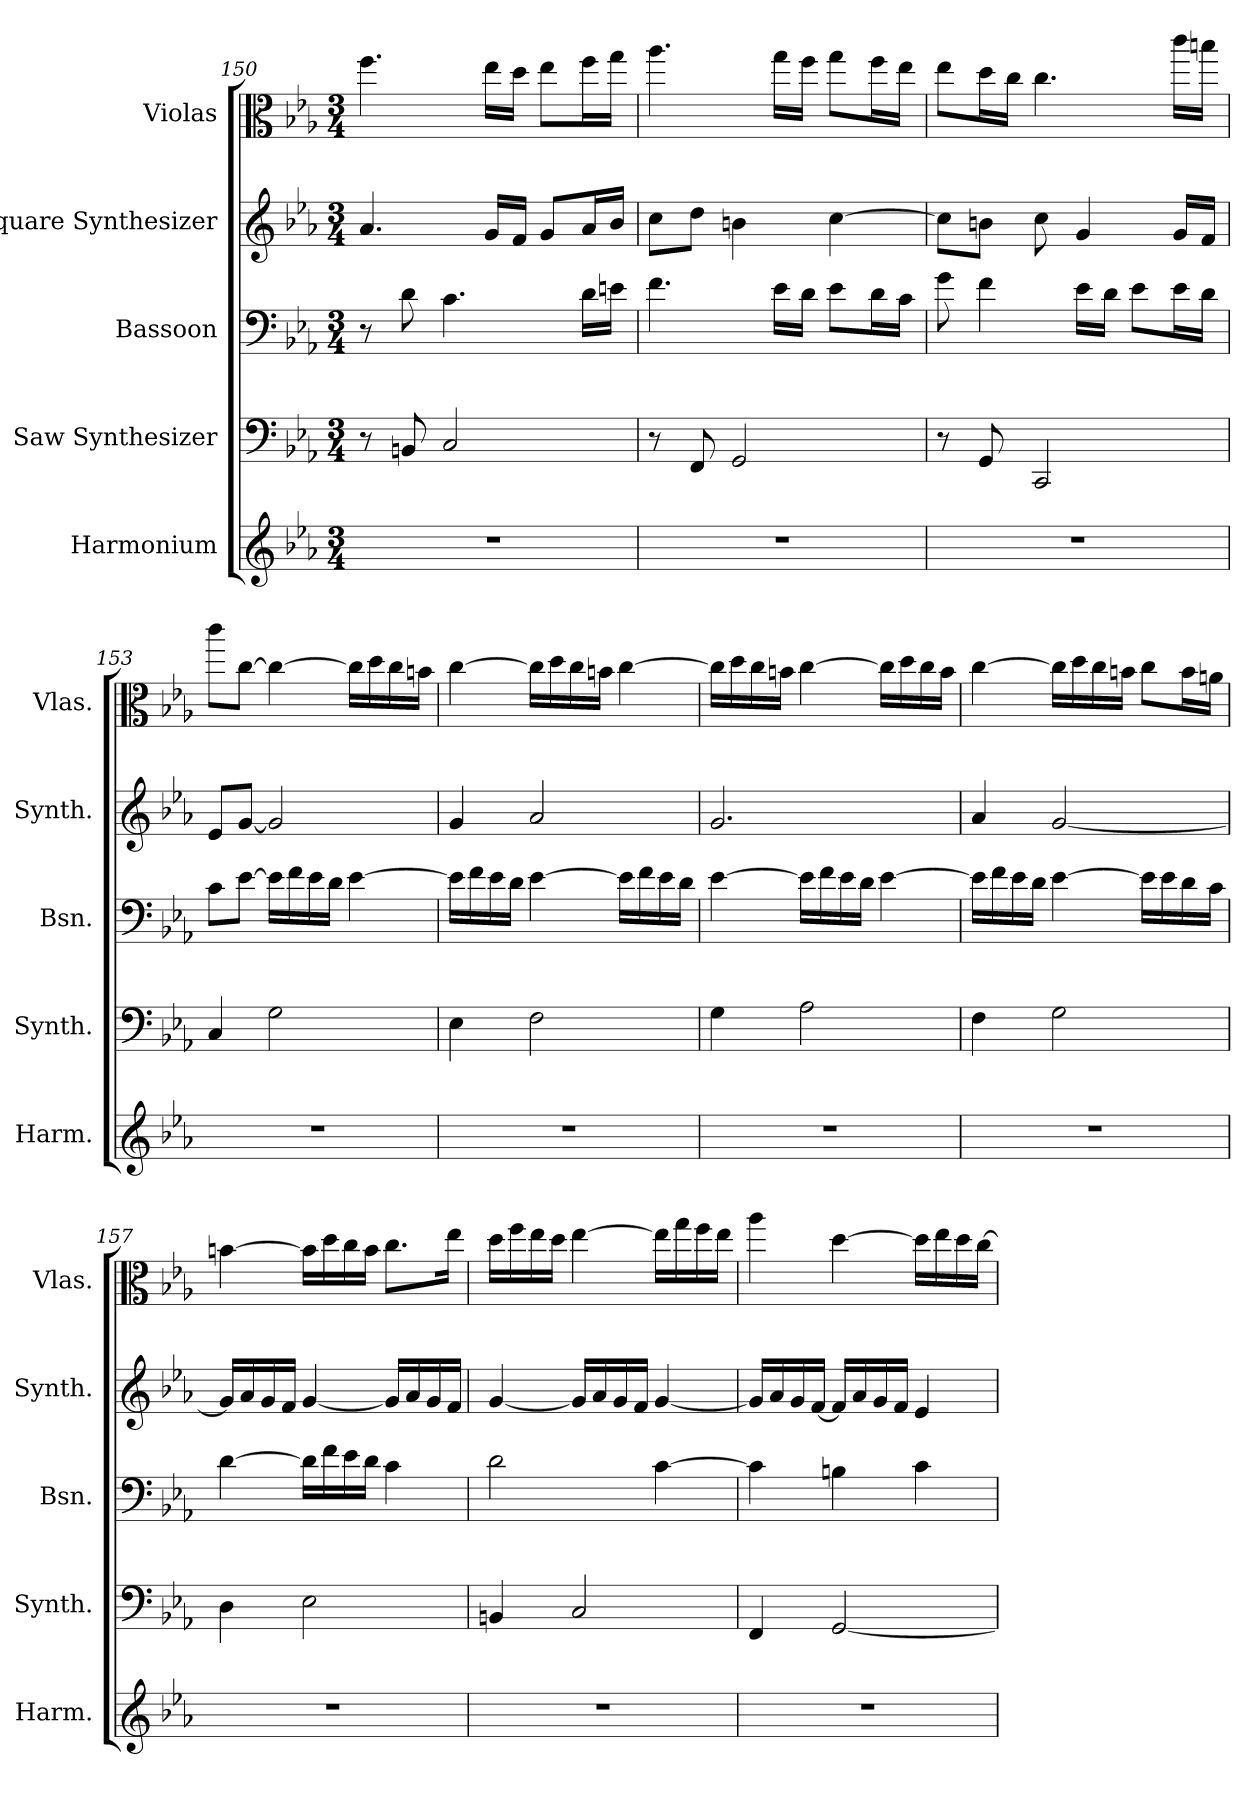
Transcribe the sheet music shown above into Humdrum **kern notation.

**kern	**kern	**kern	**kern	**kern
*part5	*part4	*part3	*part2	*part1
*staff5	*staff4	*staff3	*staff2	*staff1
*I"Harmonium	*I"Saw Synthesizer	*I"Bassoon	*I"Square Synthesizer	*I"Violas
*I'Harm.	*I'Synth.	*I'Bsn.	*I'Synth.	*I'Vlas.
*clefG2	*clefF4	*clefF4	*clefG2	*clefC3
*k[b-e-a-]	*k[b-e-a-]	*k[b-e-a-]	*k[b-e-a-]	*k[b-e-a-]
*M3/4	*M3/4	*M3/4	*M3/4	*M3/4
=150	=150	=150	=150	=150
2.r	8r	8r	4.a-/	4.ff\
.	8BBn/	8d\	.	.
.	2C/	4.c\	.	.
.	.	.	16g/LL	16ee-\LL
.	.	.	16f/JJ	16dd\JJ
.	.	.	8g/L	8ee-\L
.	.	16d\LL	16a-/L	16ff\L
.	.	16en\JJ	16b-/JJ	16gg\JJ
=151	=151	=151	=151	=151
2.r	8r	4.f\	8cc\L	4.aa-\
.	8FF/	.	8dd\J	.
.	2GG/	.	4bn\	.
.	.	16e-\LL	.	16gg\LL
.	.	16d\JJ	.	16ff\JJ
.	.	8e-\L	[4cc\	8gg\L
.	.	16d\L	.	16ff\L
.	.	16c\JJ	.	16ee-\JJ
!!LO:PB:g=z
=152	=152	=152	=152	=152
2.r	8r	8g\	8cc\L]	8ee-\L
.	8GG/	4f\	8bn\J	16dd\L
.	.	.	.	16cc\JJ
.	2CC/	.	8cc\	4.cc\
.	.	16e-\LL	4g/	.
.	.	16d\JJ	.	.
.	.	8e-\L	.	.
.	.	16e-\L	16g/LL	16ccc\LL
.	.	16d\JJ	16f/JJ	16bbn\JJ
=153	=153	=153	=153	=153
2.r	4C/	8c\L	8e-/L	8ccc\L
.	.	[8e-\J	[8g/J	[8cc\J
.	2G\	16e-\LL]	2g/]	4cc\_
.	.	16f\	.	.
.	.	16e-\	.	.
.	.	16d\JJ	.	.
.	.	[4e-\	.	16cc\LL]
.	.	.	.	16dd\
.	.	.	.	16cc\
.	.	.	.	16bn\JJ
!!LO:LB:g=z
=154	=154	=154	=154	=154
2.r	4E-\	16e-\LL]	4g/	[4cc\
.	.	16f\	.	.
.	.	16e-\	.	.
.	.	16d\JJ	.	.
.	2F\	[4e-\	2a-/	16cc\LL]
.	.	.	.	16dd\
.	.	.	.	16cc\
.	.	.	.	16bn\JJ
.	.	16e-\LL]	.	[4cc\
.	.	16f\	.	.
.	.	16e-\	.	.
.	.	16d\JJ	.	.
=155	=155	=155	=155	=155
2.r	4G\	[4e-\	2.g/	16cc\LL]
.	.	.	.	16dd\
.	.	.	.	16cc\
.	.	.	.	16bn\JJ
.	2A-\	16e-\LL]	.	[4cc\
.	.	16f\	.	.
.	.	16e-\	.	.
.	.	16d\JJ	.	.
.	.	[4e-\	.	16cc\LL]
.	.	.	.	16dd\
.	.	.	.	16cc\
.	.	.	.	16b\JJ
!!LO:PB:g=z
=156	=156	=156	=156	=156
2.r	4F\	16e-\LL]	4a-/	[4cc\
.	.	16f\	.	.
.	.	16e-\	.	.
.	.	16d\JJ	.	.
.	2G\	[4e-\	[2g/	16cc\LL]
.	.	.	.	16dd\
.	.	.	.	16cc\
.	.	.	.	16bn\JJ
.	.	16e-\LL]	.	8cc\L
.	.	16e-\	.	.
.	.	16d\	.	16b\L
.	.	16c\JJ	.	16an\JJ
=157	=157	=157	=157	=157
2.r	4D\	[4d\	16g/LL]	[4bn\
.	.	.	16a-/	.
.	.	.	16g/	.
.	.	.	16f/JJ	.
.	2E-\	16d\LL]	[4g/	16b\LL]
.	.	16f\	.	16dd\
.	.	16e-\	.	16cc\
.	.	16d\JJ	.	16b\JJ
.	.	4c\	16g/LL]	8.cc\L
.	.	.	16a-/	.
.	.	.	16g/	.
.	.	.	16f/JJ	16ee-\Jk
!!LO:LB:g=z
=158	=158	=158	=158	=158
2.r	4BBn/	2d\	[4g/	16dd\LL
.	.	.	.	16ff\
.	.	.	.	16ee-\
.	.	.	.	16dd\JJ
.	2C/	.	16g/LL]	[4ee-\
.	.	.	16a-/	.
.	.	.	16g/	.
.	.	.	16f/JJ	.
.	.	[4c\	[4g/	16ee-\LL]
.	.	.	.	16gg\
.	.	.	.	16ff\
.	.	.	.	16ee-\JJ
=159	=159	=159	=159	=159
2.r	4FF/	4c\]	16g/LL]	4aa-\
.	.	.	16a-/	.
.	.	.	16g/	.
.	.	.	[16f/JJ	.
.	[2GG/	4Bn\	16f/LL]	[4dd\
.	.	.	16a-/	.
.	.	.	16g/	.
.	.	.	16f/JJ	.
.	.	4c\	4e-/	16dd\LL]
.	.	.	.	16ee-\
.	.	.	.	16dd\
.	.	.	.	[16cc\JJ
=	=	=	=	=
*-	*-	*-	*-	*-
